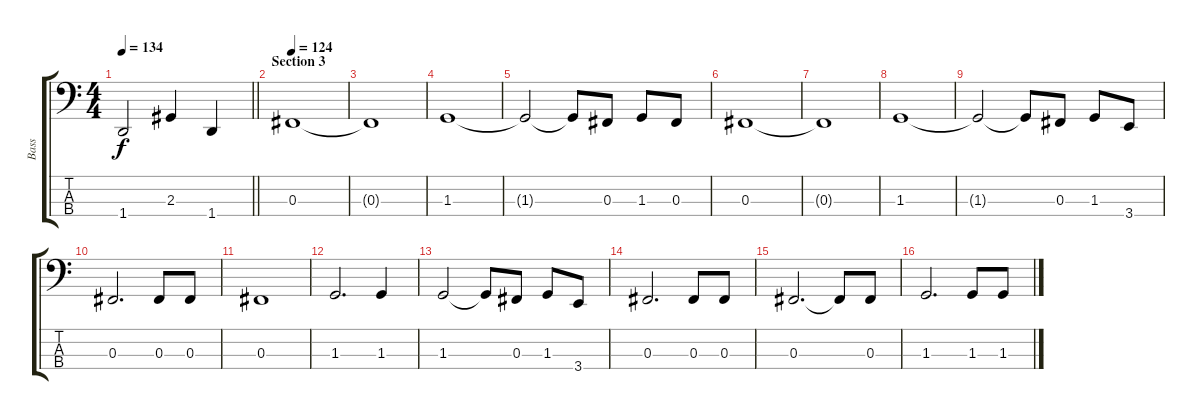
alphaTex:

\track ("Bass" "Bass") {instrument electricbassfinger}
\staff {score tabs}
\tuning (E2 B1 Gb1 Db1) {hide}
\ts (4 4)
\tempo 134
\clef f4
\barLineRight lightlight
\ks c
1.4.2{dy f} 2.3.4 1.4.4 |
\section ("" "Section 3")
\tempo 124
0.3.1 |
0.3{t}.1 |
1.3.1 |
1.3{t}.2 1.3{t}.8 0.3.8 1.3.8 0.3.8 |
0.3.1 |
0.3{t}.1 |
1.3.1 |
1.3{t}.2 1.3{t}.8 0.3.8 1.3.8 3.4.8 |
0.3.2{d} 0.3.8 0.3.8 |
0.3.1 |
1.3.2{d} 1.3.4 |
1.3.2 1.3{t}.8 0.3.8 1.3.8 3.4.8 |
0.3.2{d} 0.3.8 0.3.8 |
0.3.2{d} 0.3{t}.8 0.3.8 |
1.3.2{d} 1.3.8 1.3.8
